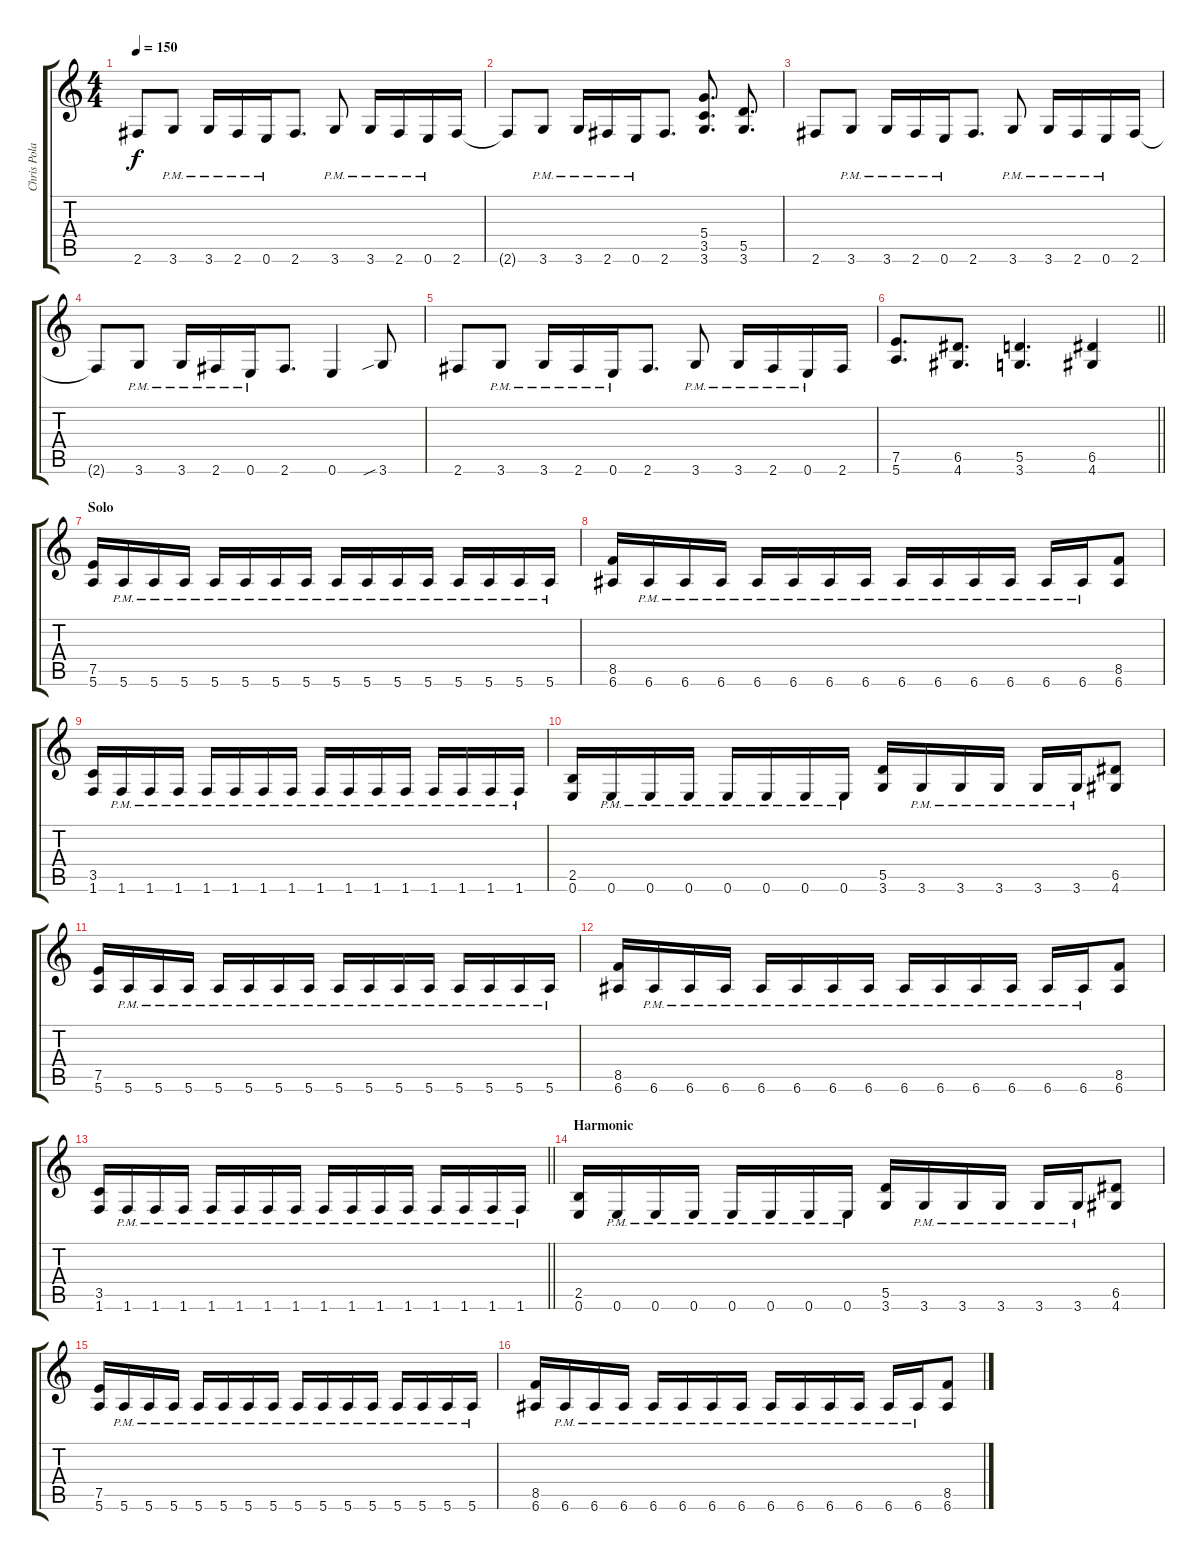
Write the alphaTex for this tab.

\track ("Chris Poland" "Chris Pola") {instrument distortionguitar}
\staff {score tabs}
\tuning (E4 B3 G3 D3 A2 E2) {hide}
\ts (4 4)
\tempo 150
\clef g2
\ks c
2.6.8{dy f} 3.6{pm}.8 3.6{pm}.16 2.6{pm}.16 0.6{pm}.16 2.6.8{d} 3.6{pm}.8 3.6{pm}.16 2.6{pm}.16 0.6{pm}.16 2.6.16 |
2.6{t}.8 3.6{pm}.8 3.6{pm}.16 2.6{pm}.16 0.6{pm}.16 2.6.8{d} (5.4 3.5 3.6).8{d} (5.5 3.6).8{d} |
2.6.8 3.6{pm}.8 3.6{pm}.16 2.6{pm}.16 0.6{pm}.16 2.6.8{d} 3.6{pm}.8 3.6{pm}.16 2.6{pm}.16 0.6{pm}.16 2.6.16 |
2.6{t}.8 3.6{pm}.8 3.6{pm}.16 2.6{pm}.16 0.6{pm}.16 2.6.8{d} 0.6.4 3.6{sib}.8 |
2.6.8 3.6{pm}.8 3.6{pm}.16 2.6{pm}.16 0.6{pm}.16 2.6.8{d} 3.6{pm}.8 3.6{pm}.16 2.6{pm}.16 0.6{pm}.16 2.6.16 |
\barLineRight lightlight
(7.5 5.6).8{d} (6.5 4.6).8{d} (5.5 3.6).4{d} (6.5 4.6).4 |
\section ("" "Solo")
(7.5 5.6).16{balance 8} 5.6{pm}.16 5.6{pm}.16 5.6{pm}.16 5.6{pm}.16 5.6{pm}.16 5.6{pm}.16 5.6{pm}.16 5.6{pm}.16 5.6{pm}.16 5.6{pm}.16 5.6{pm}.16 5.6{pm}.16 5.6{pm}.16 5.6{pm}.16 5.6{pm}.16 |
(8.5 6.6).16 6.6{pm}.16 6.6{pm}.16 6.6{pm}.16 6.6{pm}.16 6.6{pm}.16 6.6{pm}.16 6.6{pm}.16 6.6{pm}.16 6.6{pm}.16 6.6{pm}.16 6.6{pm}.16 6.6{pm}.16 6.6{pm}.16 (8.5 6.6).8 |
(3.5 1.6).16 1.6{pm}.16 1.6{pm}.16 1.6{pm}.16 1.6{pm}.16 1.6{pm}.16 1.6{pm}.16 1.6{pm}.16 1.6{pm}.16 1.6{pm}.16 1.6{pm}.16 1.6{pm}.16 1.6{pm}.16 1.6{pm}.16 1.6{pm}.16 1.6{pm}.16 |
(2.5 0.6).16 0.6{pm}.16 0.6{pm}.16 0.6{pm}.16 0.6{pm}.16 0.6{pm}.16 0.6{pm}.16 0.6{pm}.16 (5.5 3.6).16 3.6{pm}.16 3.6{pm}.16 3.6{pm}.16 3.6{pm}.16 3.6{pm}.16 (6.5 4.6).8 |
(7.5 5.6).16 5.6{pm}.16 5.6{pm}.16 5.6{pm}.16 5.6{pm}.16 5.6{pm}.16 5.6{pm}.16 5.6{pm}.16 5.6{pm}.16 5.6{pm}.16 5.6{pm}.16 5.6{pm}.16 5.6{pm}.16 5.6{pm}.16 5.6{pm}.16 5.6{pm}.16 |
(8.5 6.6).16 6.6{pm}.16 6.6{pm}.16 6.6{pm}.16 6.6{pm}.16 6.6{pm}.16 6.6{pm}.16 6.6{pm}.16 6.6{pm}.16 6.6{pm}.16 6.6{pm}.16 6.6{pm}.16 6.6{pm}.16 6.6{pm}.16 (8.5 6.6).8 |
\barLineRight lightlight
(3.5 1.6).16 1.6{pm}.16 1.6{pm}.16 1.6{pm}.16 1.6{pm}.16 1.6{pm}.16 1.6{pm}.16 1.6{pm}.16 1.6{pm}.16 1.6{pm}.16 1.6{pm}.16 1.6{pm}.16 1.6{pm}.16 1.6{pm}.16 1.6{pm}.16 1.6{pm}.16 |
\section ("" "Harmonic")
(2.5 0.6).16 0.6{pm}.16 0.6{pm}.16 0.6{pm}.16 0.6{pm}.16 0.6{pm}.16 0.6{pm}.16 0.6{pm}.16 (5.5 3.6).16 3.6{pm}.16 3.6{pm}.16 3.6{pm}.16 3.6{pm}.16 3.6{pm}.16 (6.5 4.6).8 |
(7.5 5.6).16 5.6{pm}.16 5.6{pm}.16 5.6{pm}.16 5.6{pm}.16 5.6{pm}.16 5.6{pm}.16 5.6{pm}.16 5.6{pm}.16 5.6{pm}.16 5.6{pm}.16 5.6{pm}.16 5.6{pm}.16 5.6{pm}.16 5.6{pm}.16 5.6{pm}.16 |
(8.5 6.6).16 6.6{pm}.16 6.6{pm}.16 6.6{pm}.16 6.6{pm}.16 6.6{pm}.16 6.6{pm}.16 6.6{pm}.16 6.6{pm}.16 6.6{pm}.16 6.6{pm}.16 6.6{pm}.16 6.6{pm}.16 6.6{pm}.16 (8.5 6.6).8
